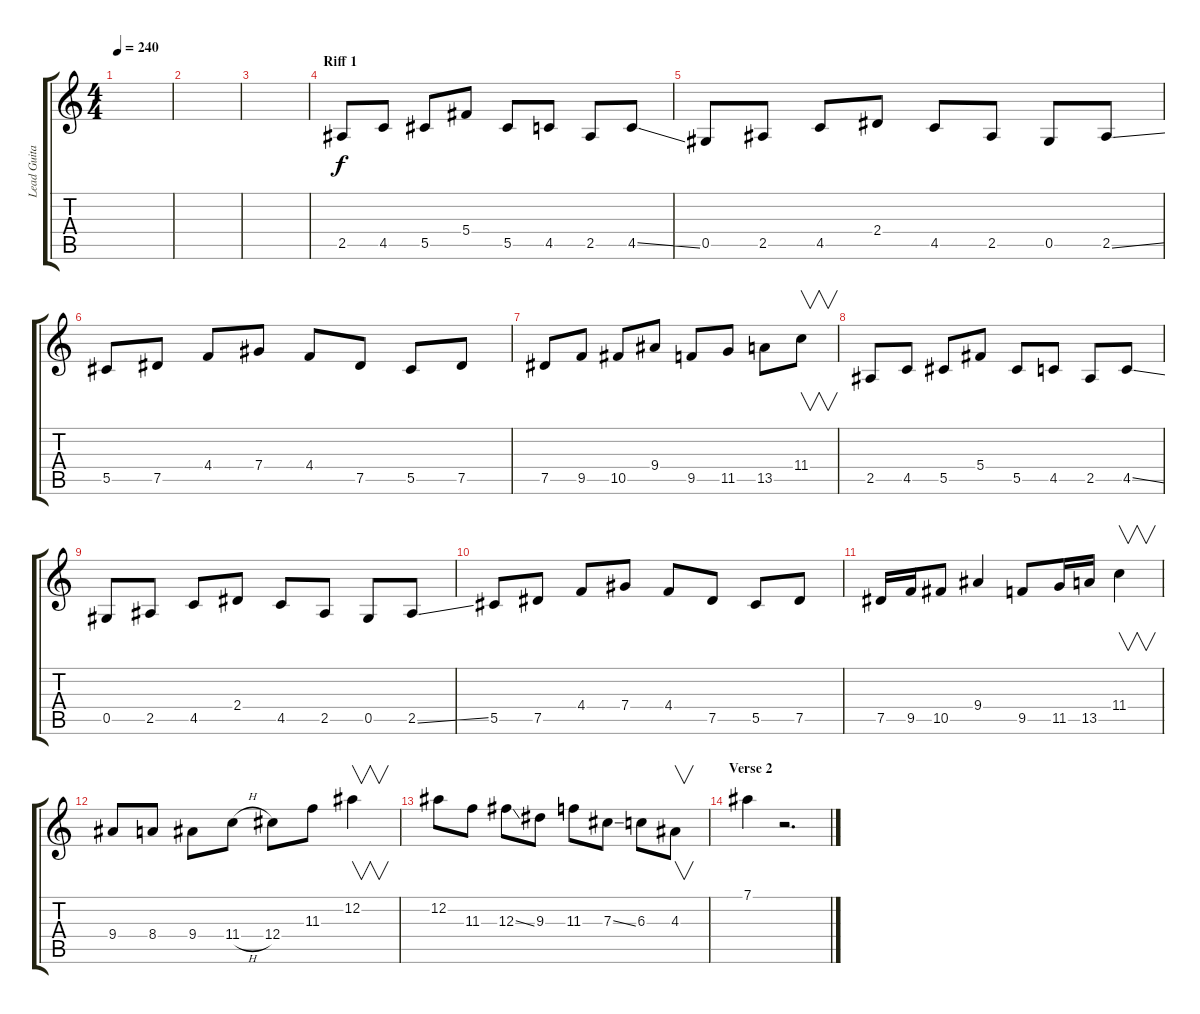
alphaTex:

\track ("Lead Guitar" "Lead Guita") {instrument overdrivenguitar}
\staff {score tabs}
\tuning (Eb4 Bb3 Gb3 Db3 Ab2 Eb2) {hide}
\ts (4 4)
\tempo 240
\clef g2
\ks c
|
|
|
\section ("" "Riff 1")
2.5.8 4.5.8 5.5.8 5.4.8 5.5.8 4.5.8 2.5.8 4.5{ss}.8 |
0.5.8 2.5.8 4.5.8 2.4.8 4.5.8 2.5.8 0.5.8 2.5{ss}.8 |
5.5.8 7.5.8 4.4.8 7.4.8 4.4.8 7.5.8 5.5.8 7.5.8 |
7.5.8 9.5.8 10.5.8 9.4.8 9.5.8 11.5.8 13.5.8 11.4.8{v} |
2.5.8 4.5.8 5.5.8 5.4.8 5.5.8 4.5.8 2.5.8 4.5{ss}.8 |
0.5.8 2.5.8 4.5.8 2.4.8 4.5.8 2.5.8 0.5.8 2.5{ss}.8 |
5.5.8 7.5.8 4.4.8 7.4.8 4.4.8 7.5.8 5.5.8 7.5.8 |
7.5.16 9.5.16 10.5.8 9.4.4 9.5.8 11.5.16 13.5.16 11.4.4{v} |
9.4.8 8.4.8 9.4.8 11.4{h}.8 12.4.8 11.3.8 12.2.4{v} |
12.2.8 11.3.8 12.3{ss}.8 9.3.8 11.3.8 7.3{ss}.8 6.3.8 4.3.8{v} |
\section ("" "Verse 2")
7.1.4 r.2{d}
